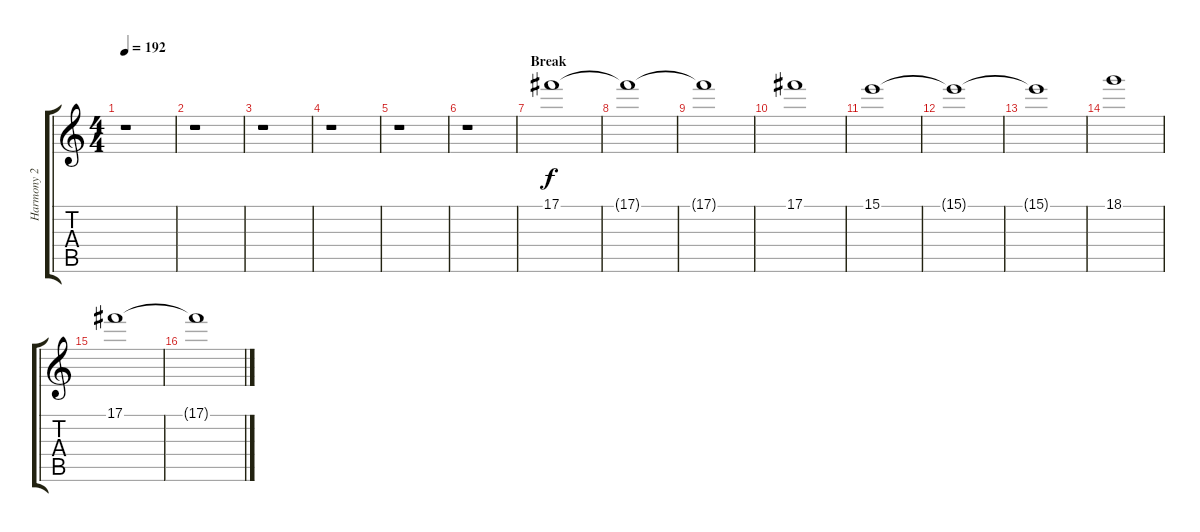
\track ("Harmony 2" "Harmony 2") {instrument overdrivenguitar}
\staff {score tabs}
\tuning (Db4 Ab3 E3 B2 Gb2 B1) {hide}
\ts (4 4)
\tempo 192
\clef g2
\ks aminor
r.1{dy f} |
r.1 |
r.1 |
r.1 |
r.1 |
r.1 |
\section ("" "Break")
17.1.1 |
17.1{t}.1 |
17.1{t}.1 |
17.1.1 |
15.1.1 |
15.1{t}.1 |
15.1{t}.1 |
18.1.1 |
17.1.1 |
17.1{t}.1
